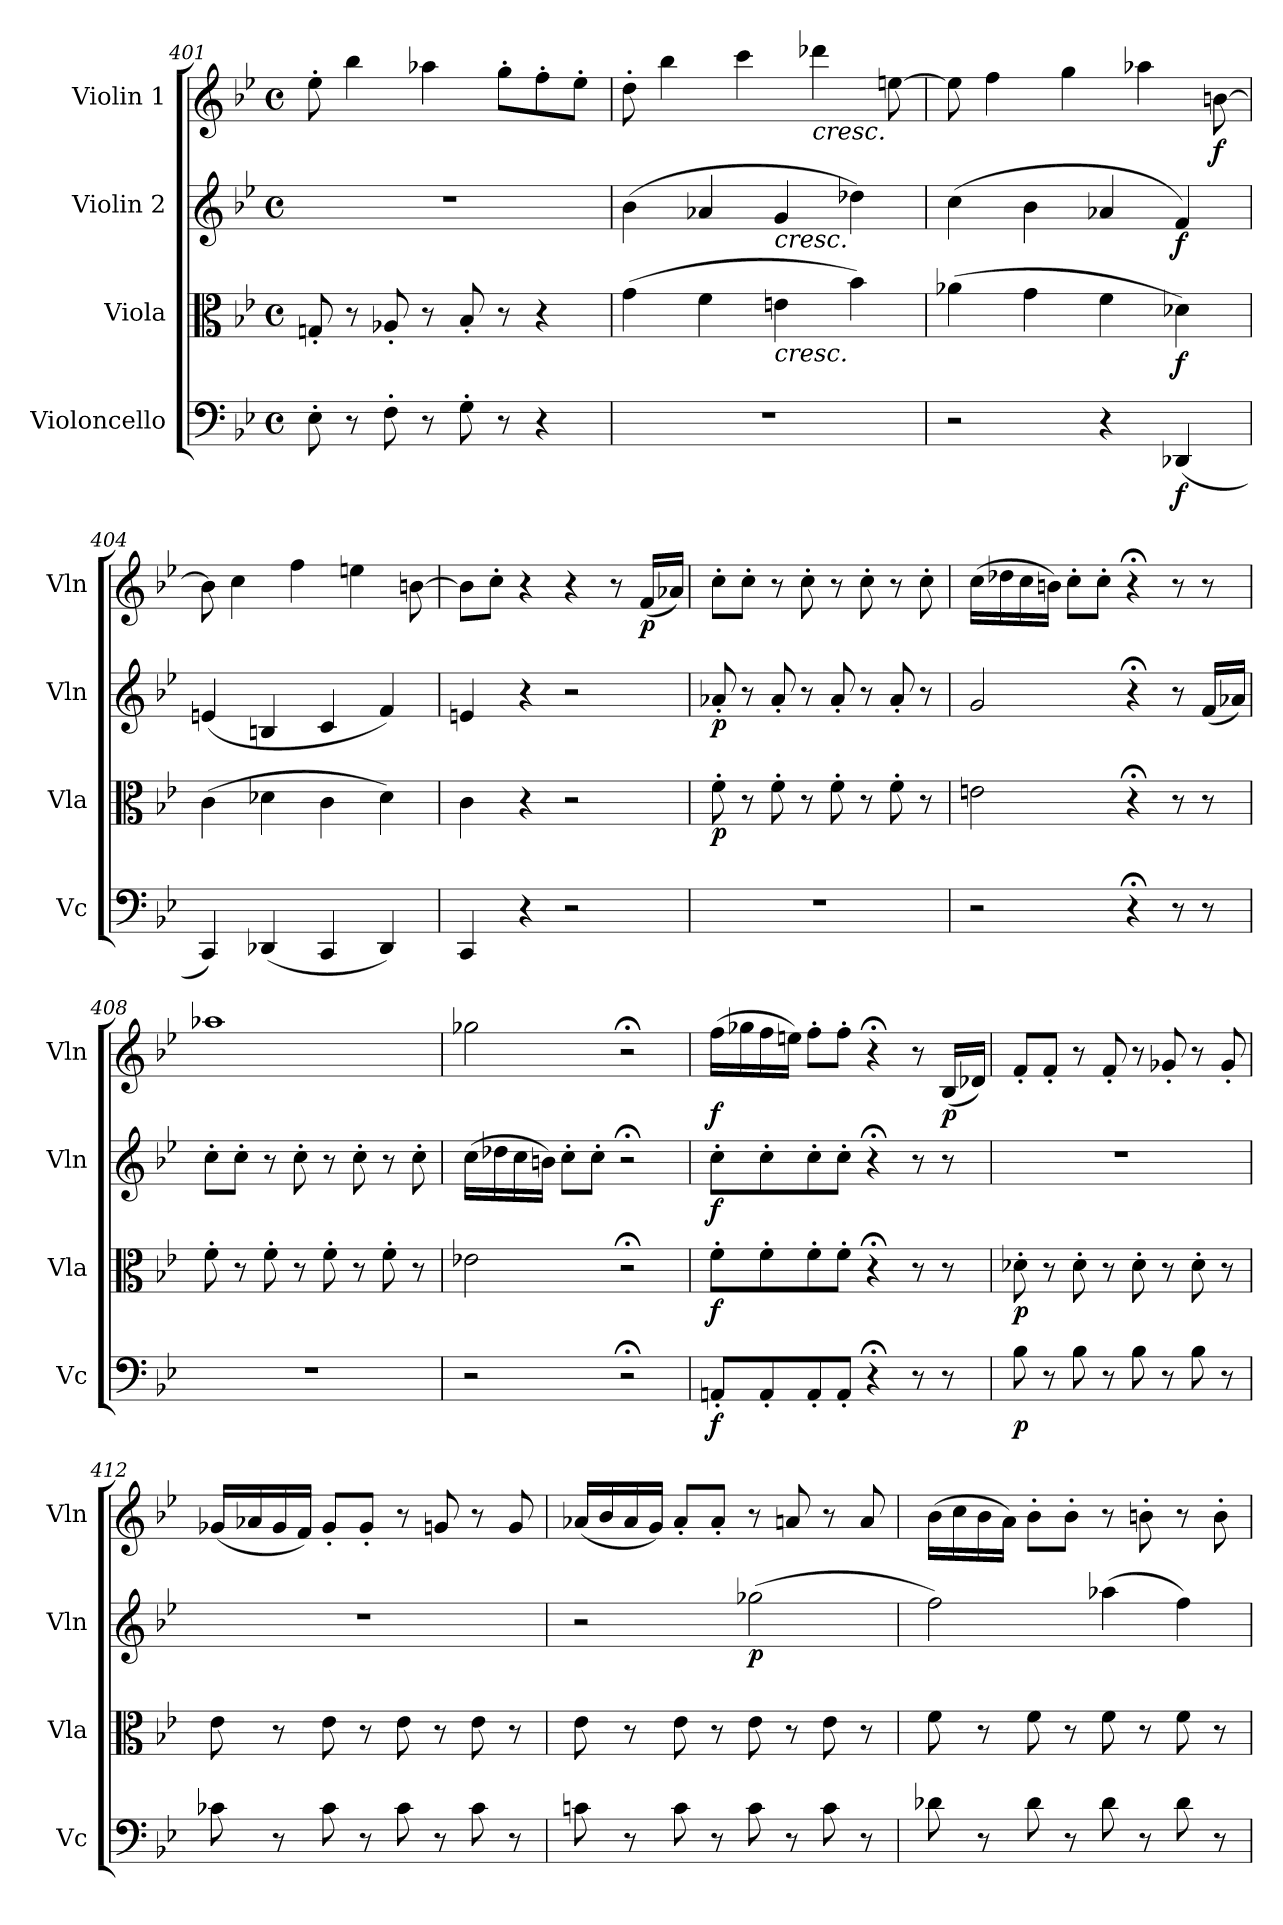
**kern	**dynam	**kern	**dynam	**kern	**dynam	**kern	**dynam
*part4	*part4	*part3	*part3	*part2	*part2	*part1	*part1
*staff4	*staff4	*staff3	*staff3	*staff2	*staff2	*staff1	*staff1
*I"Violoncello	*	*I"Viola	*	*I"Violin 2	*	*I"Violin 1	*
*I'Vc	*	*I'Vla	*	*I'Vln	*	*I'Vln	*
*clefF4	*	*clefC3	*	*clefG2	*	*clefG2	*
*k[b-e-]	*	*k[b-e-]	*	*k[b-e-]	*	*k[b-e-]	*
*M4/4	*	*M4/4	*	*M4/4	*	*M4/4	*
*met(c)	*	*met(c)	*	*met(c)	*	*met(c)	*
=401	=401	=401	=401	=401	=401	=401	=401
8E-'\	.	8Gn'/	.	1r	.	8ee-'\	.
8r	.	8r	.	.	.	4bb-\	.
8F'\	.	8A-X'/	.	.	.	.	.
8r	.	8r	.	.	.	4aa-X\	.
8G'\	.	8B-'/	.	.	.	.	.
8r	.	8r	.	.	.	8gg'\L	.
4r	.	4r	.	.	.	8ff'\	.
.	.	.	.	.	.	8ee-'\J	.
=402	=402	=402	=402	=402	=402	=402	=402
1r	.	(>4g\	.	(>4b-\	.	8dd'\	.
.	.	.	.	.	.	4bb-\	.
.	.	4f\	.	4a-X/	.	.	.
.	.	.	.	.	.	4ccc\	.
!	!	!	!	!LO:TX:b:i:t=cresc.	!	!	!
!	!	!LO:TX:b:i:t=cresc.	!	!	!	!	!
.	.	4en\	.	4g/	.	.	.
!	!	!	!	!	!	!LO:TX:b:i:t=cresc.	!
.	.	.	.	.	.	4ddd-X\	.
.	.	4b-\)	.	4dd-X\)	.	.	.
.	.	.	.	.	.	[8een\	.
!!LO:LB:g=z
=403	=403	=403	=403	=403	=403	=403	=403
2r	.	(>4a-X\	.	(>4cc\	.	8een\]	.
.	.	.	.	.	.	4ff\	.
.	.	4g\	.	4b-\	.	.	.
.	.	.	.	.	.	4gg\	.
4r	.	4f\	.	4a-X/	.	.	.
.	.	.	.	.	.	4aa-X\	.
!	!LO:DY:b	!	!LO:DY:b	!	!LO:DY:b	!	!
(<4DD-X/	f	4d-X\)	f	4f/)	f	.	.
!	!	!	!	!	!	!	!LO:DY:b
.	.	.	.	.	.	[8bn\	f
=404	=404	=404	=404	=404	=404	=404	=404
4CC/)	.	(>4c\	.	(<4en/	.	8b\]	.
.	.	.	.	.	.	4cc\	.
(<4DD-X/	.	4d-X\	.	4Bn/	.	.	.
.	.	.	.	.	.	4ff\	.
4CC/	.	4c\	.	4c/	.	.	.
.	.	.	.	.	.	4een\	.
4DD-/)	.	4d-\)	.	4f/)	.	.	.
.	.	.	.	.	.	[8bn\	.
=405	=405	=405	=405	=405	=405	=405	=405
4CC/	.	4c\	.	4en/	.	8b\L]	.
.	.	.	.	.	.	8cc'\J	.
4r	.	4r	.	4r	.	4r	.
2r	.	2r	.	2r	.	4r	.
.	.	.	.	.	.	8r	.
!	!	!	!	!	!	!	!LO:DY:b
.	.	.	.	.	.	(<16f/LL	p
.	.	.	.	.	.	16a-X/JJ)	.
=406	=406	=406	=406	=406	=406	=406	=406
!	!	!	!LO:DY:b	!	!LO:DY:b	!	!
1r	.	8f'\	p	8a-X'/	p	8cc'\L	.
.	.	8r	.	8r	.	8cc'\J	.
.	.	8f'\	.	8a-'/	.	8r	.
.	.	8r	.	8r	.	8cc'\	.
.	.	8f'\	.	8a-'/	.	8r	.
.	.	8r	.	8r	.	8cc'\	.
.	.	8f'\	.	8a-'/	.	8r	.
.	.	8r	.	8r	.	8cc'\	.
=407	=407	=407	=407	=407	=407	=407	=407
2r	.	2en\	.	2g/	.	(>16cc\LL	.
.	.	.	.	.	.	16dd-X\	.
.	.	.	.	.	.	16cc\	.
.	.	.	.	.	.	16bn\JJ)	.
.	.	.	.	.	.	8cc'\L	.
.	.	.	.	.	.	8cc'\J	.
4r;<	.	4r;<	.	4r;<	.	4r;<	.
8r	.	8r	.	8r	.	8r	.
8r	.	8r	.	(<16f/LL	.	8r	.
.	.	.	.	16a-X/JJ)	.	.	.
!!LO:LB:g=z
=408	=408	=408	=408	=408	=408	=408	=408
1r	.	8f'\	.	8cc'\L	.	1aa-X	.
.	.	8r	.	8cc'\J	.	.	.
.	.	8f'\	.	8r	.	.	.
.	.	8r	.	8cc'\	.	.	.
.	.	8f'\	.	8r	.	.	.
.	.	8r	.	8cc'\	.	.	.
.	.	8f'\	.	8r	.	.	.
.	.	8r	.	8cc'\	.	.	.
=409	=409	=409	=409	=409	=409	=409	=409
2r	.	2e-X\	.	(>16cc\LL	.	2gg-X\	.
.	.	.	.	16dd-X\	.	.	.
.	.	.	.	16cc\	.	.	.
.	.	.	.	16bn\JJ)	.	.	.
.	.	.	.	8cc'\L	.	.	.
.	.	.	.	8cc'\J	.	.	.
2r;<	.	2r;<	.	2r;<	.	2r;<	.
=410	=410	=410	=410	=410	=410	=410	=410
!	!LO:DY:b	!	!LO:DY:b	!	!LO:DY:b	!	!LO:DY:b
8AAn'/L	f	8f'\L	f	8cc'\L	f	(>16ff\LL	f
.	.	.	.	.	.	16gg-X\	.
8AA'/	.	8f'\	.	8cc'\	.	16ff\	.
.	.	.	.	.	.	16een\JJ)	.
8AA'/	.	8f'\	.	8cc'\	.	8ff'\L	.
8AA'/J	.	8f'\J	.	8cc'\J	.	8ff'\J	.
4r;<	.	4r;<	.	4r;<	.	4r;<	.
8r	.	8r	.	8r	.	8r	.
!	!	!	!	!	!	!	!LO:DY:b
8r	.	8r	.	8r	.	(<16B-/LL	p
.	.	.	.	.	.	16d-X/JJ)	.
=411	=411	=411	=411	=411	=411	=411	=411
!	!LO:DY:b	!	!LO:DY:b	!	!	!	!
8B-\	p	8d-X'\	p	1r	.	8f'/L	.
8r	.	8r	.	.	.	8f'/J	.
8B-\	.	8d-'\	.	.	.	8r	.
8r	.	8r	.	.	.	8f'/	.
8B-\	.	8d-'\	.	.	.	8r	.
8r	.	8r	.	.	.	8g-X'/	.
8B-\	.	8d-'\	.	.	.	8r	.
8r	.	8r	.	.	.	8g-'/	.
!!LO:PB:g=z
=412	=412	=412	=412	=412	=412	=412	=412
8c-X\	.	8e-\	.	1r	.	(<16g-X/LL	.
.	.	.	.	.	.	16a-X/	.
8r	.	8r	.	.	.	16g-/	.
.	.	.	.	.	.	16f/JJ)	.
8c-\	.	8e-\	.	.	.	8g-'/L	.
8r	.	8r	.	.	.	8g-'/J	.
8c-\	.	8e-\	.	.	.	8r	.
8r	.	8r	.	.	.	8gn/	.
8c-\	.	8e-\	.	.	.	8r	.
8r	.	8r	.	.	.	8g/	.
=413	=413	=413	=413	=413	=413	=413	=413
8cn\	.	8e-\	.	2r	.	(<16a-X/LL	.
.	.	.	.	.	.	16b-/	.
8r	.	8r	.	.	.	16a-/	.
.	.	.	.	.	.	16g/JJ)	.
8c\	.	8e-\	.	.	.	8a-'/L	.
8r	.	8r	.	.	.	8a-'/J	.
!	!	!	!	!	!LO:DY:b	!	!
8c\	.	8e-\	.	(>2gg-X\	p	8r	.
8r	.	8r	.	.	.	8an/	.
8c\	.	8e-\	.	.	.	8r	.
8r	.	8r	.	.	.	8a/	.
=414	=414	=414	=414	=414	=414	=414	=414
8d-X\	.	8f\	.	2ff\)	.	(>16b-\LL	.
.	.	.	.	.	.	16cc\	.
8r	.	8r	.	.	.	16b-\	.
.	.	.	.	.	.	16a\JJ)	.
8d-\	.	8f\	.	.	.	8b-'\L	.
8r	.	8r	.	.	.	8b-'\J	.
8d-\	.	8f\	.	(>4aa-X\	.	8r	.
8r	.	8r	.	.	.	8bn'\	.
8d-\	.	8f\	.	4ff\)	.	8r	.
8r	.	8r	.	.	.	8b'\	.
=	=	=	=	=	=	=	=
*-	*-	*-	*-	*-	*-	*-	*-
